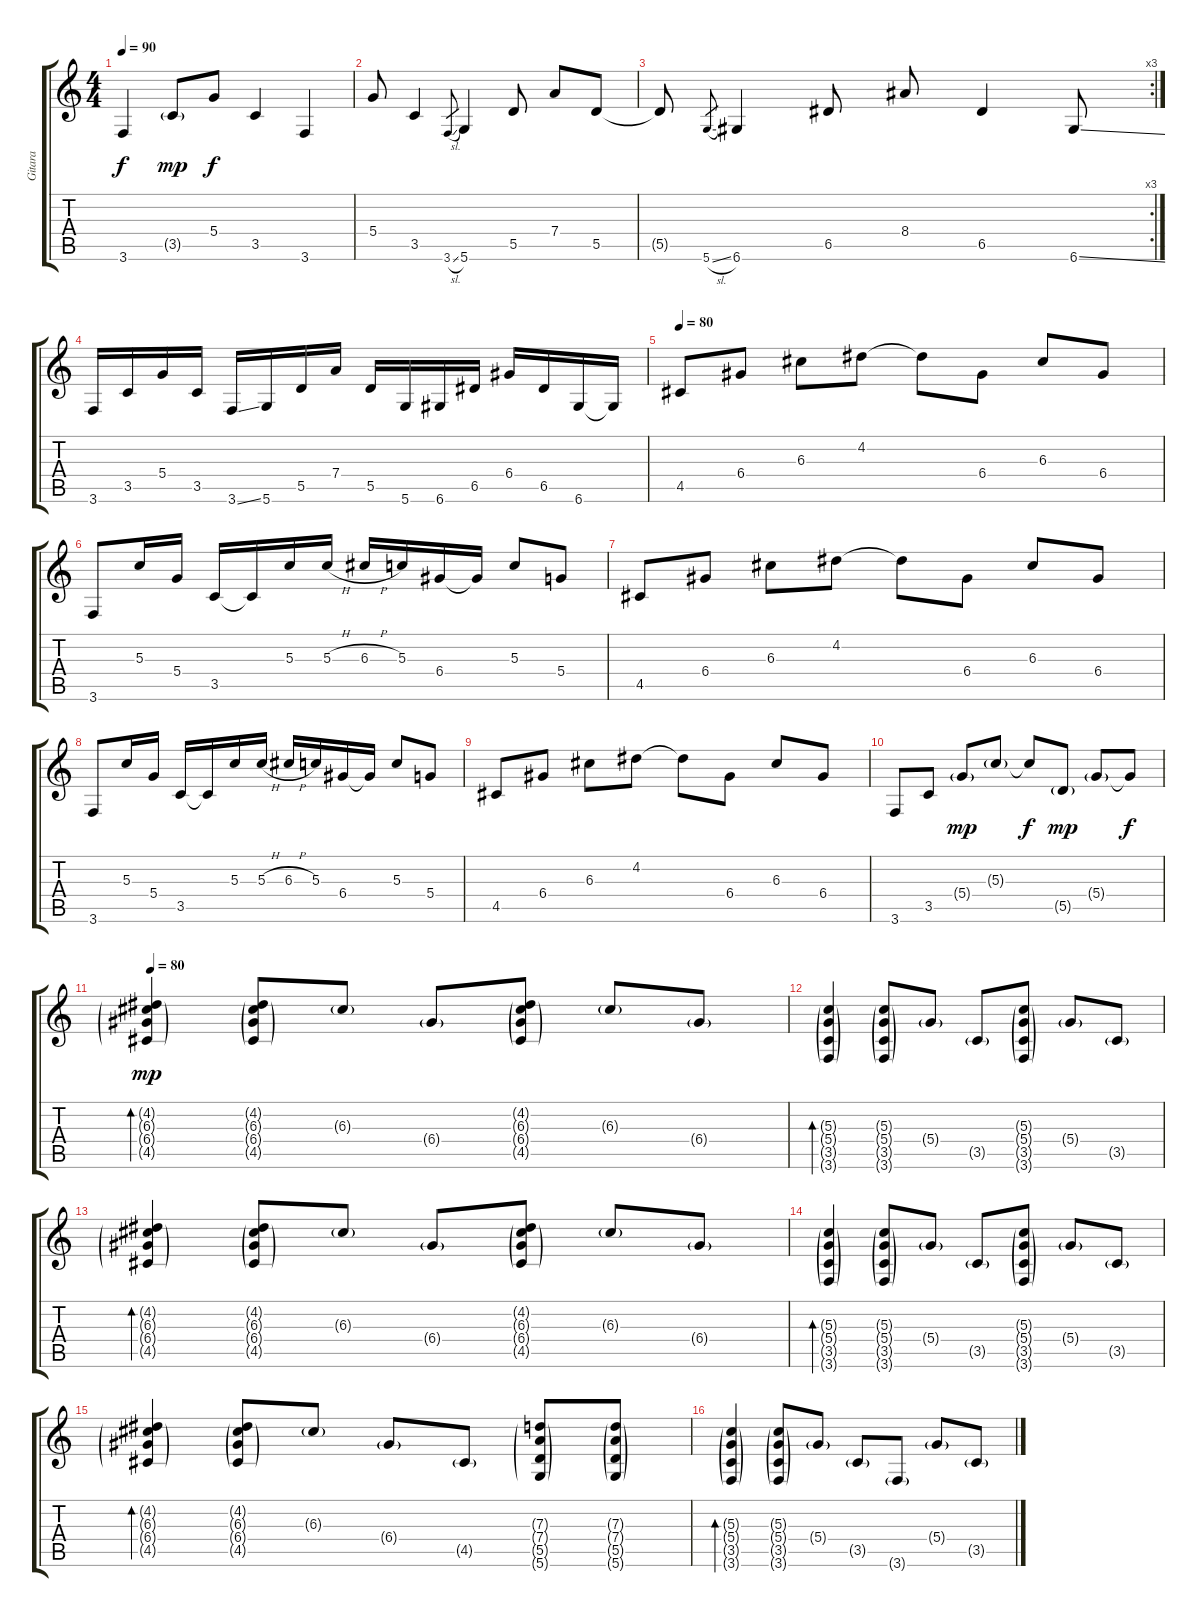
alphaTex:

\track ("Gitara" "Gitara") {instrument electricguitarjazz}
\staff {score tabs}
\tuning (E4 B3 G3 D3 A2 D2) {hide}
\ts (4 4)
\tempo 90
\clef g2
\ks c
3.6.4{dy f} 3.5{g}.8{dy mp} 5.4.8{dy f} 3.5.4 3.6.4 |
5.4.8 3.5.4 3.6{sl}.8{gr} 5.6.4 5.5.8 7.4.8 5.5.8 |
\rc 3
5.5{t}.8 5.6{sl}.8{gr} 6.6.4 6.5.8 8.4.8 6.5.4 6.6{ss}.8 |
3.6.16 3.5.16 5.4.16 3.5.16 3.6{ss}.16 5.6.16 5.5.16 7.4.16 5.5.16 5.6.16 6.6.16 6.5.16 6.4.16 6.5.16 6.6.16 6.6{t}.16 |
\tempo 80
4.5.8 6.4.8 6.3.8 4.2.8 4.2{t}.8 6.4.8 6.3.8 6.4.8 |
3.6.8 5.3.16 5.4.16 3.5.16 3.5{t}.16 5.3.16 5.3{h}.16 6.3{h}.16 5.3.16 6.4.16 6.4{t}.16 5.3.8 5.4.8 |
4.5.8 6.4.8 6.3.8 4.2.8 4.2{t}.8 6.4.8 6.3.8 6.4.8 |
3.6.8 5.3.16 5.4.16 3.5.16 3.5{t}.16 5.3.16 5.3{h}.16 6.3{h}.16 5.3.16 6.4.16 6.4{t}.16 5.3.8 5.4.8 |
4.5.8 6.4.8 6.3.8 4.2.8 4.2{t}.8 6.4.8 6.3.8 6.4.8 |
3.6.8 3.5.8 5.4{g}.8{dy mp} 5.3{g}.8 5.3{t}.8{dy f} 5.5{g}.8{dy mp} 5.4{g}.8 5.4{t}.8{dy f} |
\tempo 80
(4.2{g} 6.3{g} 6.4{g} 4.5{g}).4{bd 60 dy mp volume 7} (4.2{g} 6.3{g} 6.4{g} 4.5{g}).8 6.3{g}.8 6.4{g}.8 (4.2{g} 6.3{g} 6.4{g} 4.5{g}).8 6.3{g}.8 6.4{g}.8 |
(5.3{g} 5.4{g} 3.5{g} 3.6{g}).4{bd 60} (5.3{g} 5.4{g} 3.5{g} 3.6{g}).8 5.4{g}.8 3.5{g}.8 (5.3{g} 5.4{g} 3.5{g} 3.6{g}).8 5.4{g}.8 3.5{g}.8 |
(4.2{g} 6.3{g} 6.4{g} 4.5{g}).4{bd 60} (4.2{g} 6.3{g} 6.4{g} 4.5{g}).8 6.3{g}.8 6.4{g}.8 (4.2{g} 6.3{g} 6.4{g} 4.5{g}).8 6.3{g}.8 6.4{g}.8 |
(5.3{g} 5.4{g} 3.5{g} 3.6{g}).4{bd 60} (5.3{g} 5.4{g} 3.5{g} 3.6{g}).8 5.4{g}.8 3.5{g}.8 (5.3{g} 5.4{g} 3.5{g} 3.6{g}).8 5.4{g}.8 3.5{g}.8 |
(4.2{g} 6.3{g} 6.4{g} 4.5{g}).4{bd 60} (4.2{g} 6.3{g} 6.4{g} 4.5{g}).8 6.3{g}.8 6.4{g}.8 4.5{g}.8 (7.3{g} 7.4{g} 5.5{g} 5.6{g}).8 (7.3{g} 7.4{g} 5.5{g} 5.6{g}).8 |
(5.3{g} 5.4{g} 3.5{g} 3.6{g}).4{bd 60} (5.3{g} 5.4{g} 3.5{g} 3.6{g}).8 5.4{g}.8 3.5{g}.8 3.6{g}.8 5.4{g}.8 3.5{g}.8
